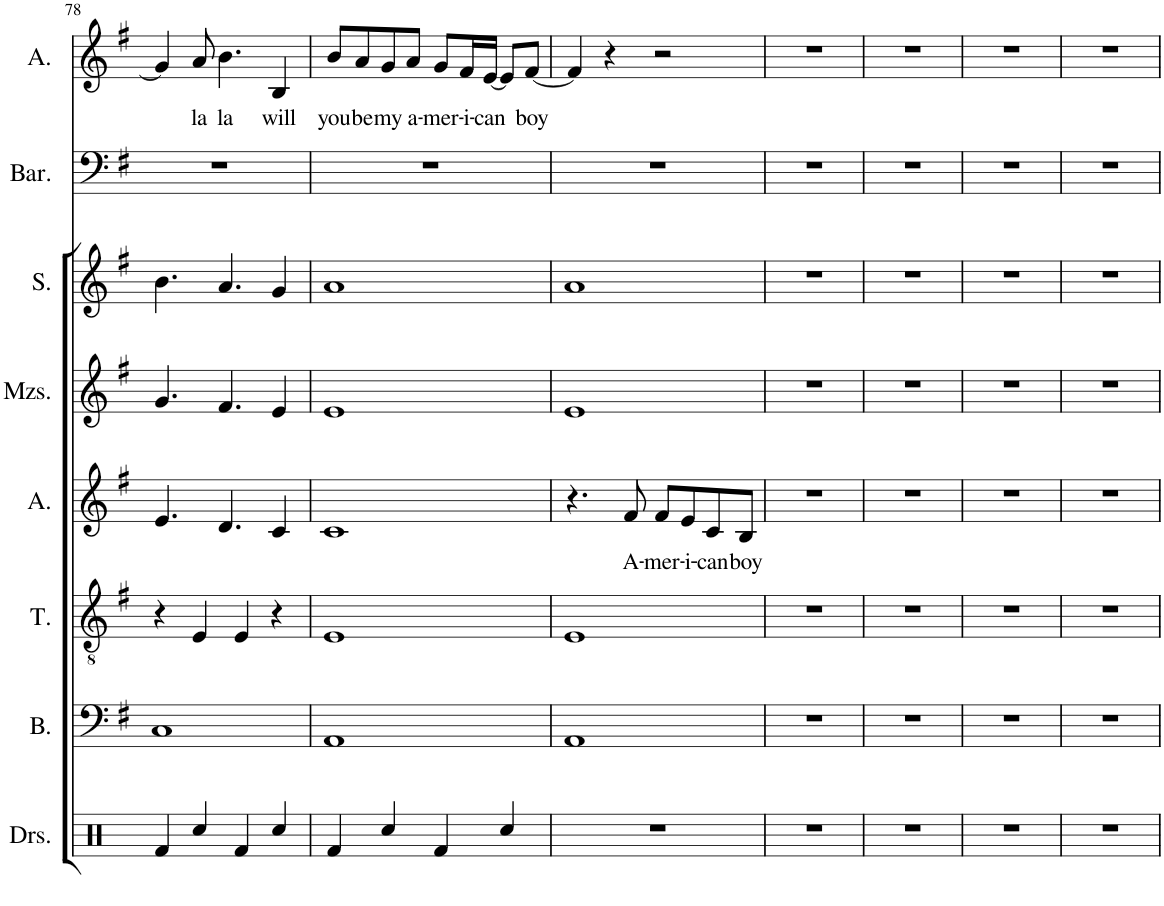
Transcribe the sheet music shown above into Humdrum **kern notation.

**kern	**kern	**kern	**kern	**text	**kern	**kern	**kern	**kern	**text
*part8	*part7	*part6	*part5	*part5	*part4	*part3	*part2	*part1	*part1
*staff8	*staff7	*staff6	*staff5	*staff5	*staff4	*staff3	*staff2	*staff1	*staff1
*I"Drumset	*I"Bass	*I"Tenor	*I"Alto	*	*I"Mezzo-soprano	*I"Soprano	*I"Baritone	*I"Alto	*
*I'Drs.	*I'B.	*I'T.	*I'A.	*	*I'Mzs.	*I'S.	*I'Bar.	*I'A.	*
!!LO:PB:g=z
*clefX	*clefF4	*clefGv2	*clefG2	*	*clefG2	*clefG2	*clefF4	*clefG2	*
*k[]	*k[f#]	*k[f#]	*k[f#]	*	*k[f#]	*k[f#]	*k[f#]	*k[f#]	*
*M4/4	*M4/4	*M4/4	*M4/4	*	*M4/4	*M4/4	*M4/4	*M4/4	*
=78	=78	=78	=78	=78	=78	=78	=78	=78	=78
4Rf/	1C	4r	4.e/	.	4.g/	4.b\	1r	4g/]	.
!	!	!	!	!	!	!	!	!	!LO:LY:b
4Rcc/	.	4E/	.	.	.	.	.	8a/	la
!	!	!	!	!	!	!	!	!	!LO:LY:b
.	.	.	4.d/	.	4.f#/	4.a/	.	4.b\	la
4Rf/	.	4E/	.	.	.	.	.	.	.
!	!	!	!	!	!	!	!	!	!LO:LY:b
4Rcc/	.	4r	4c/	.	4e/	4g/	.	4B/	will
=79	=79	=79	=79	=79	=79	=79	=79	=79	=79
!	!	!	!	!	!	!	!	!	!LO:LY:b
4Rf/	1AA	1E	1c	.	1e	1a	1r	8b/L	you
!	!	!	!	!	!	!	!	!	!LO:LY:b
.	.	.	.	.	.	.	.	8a/	be
!	!	!	!	!	!	!	!	!	!LO:LY:b
4Rcc/	.	.	.	.	.	.	.	8g/	my
!	!	!	!	!	!	!	!	!	!LO:LY:b
.	.	.	.	.	.	.	.	8a/J	a-
!	!	!	!	!	!	!	!	!	!LO:LY:b
4Rf/	.	.	.	.	.	.	.	8g/L	-mer-
!	!	!	!	!	!	!	!	!	!LO:LY:b
.	.	.	.	.	.	.	.	16f#/L	-i-
!	!	!	!	!	!	!	!	!	!LO:LY:b
.	.	.	.	.	.	.	.	[16e/JJ	-can
4Rcc/	.	.	.	.	.	.	.	8e/L]	.
!	!	!	!	!	!	!	!	!	!LO:LY:b
.	.	.	.	.	.	.	.	[8f#/J	boy
=80	=80	=80	=80	=80	=80	=80	=80	=80	=80
1r	1AA	1E	4.r	.	1e	1a	1r	4f#/]	.
.	.	.	.	.	.	.	.	4r	.
!	!	!	!	!LO:LY:b	!	!	!	!	!
.	.	.	8f#/	A-	.	.	.	.	.
!	!	!	!	!LO:LY:b	!	!	!	!	!
.	.	.	8f#/L	-mer-	.	.	.	2r	.
!	!	!	!	!LO:LY:b	!	!	!	!	!
.	.	.	8e/	-i-	.	.	.	.	.
!	!	!	!	!LO:LY:b	!	!	!	!	!
.	.	.	8c/	-can	.	.	.	.	.
!	!	!	!	!LO:LY:b	!	!	!	!	!
.	.	.	8B/J	boy	.	.	.	.	.
=81	=81	=81	=81	=81	=81	=81	=81	=81	=81
1r	1r	1r	1r	.	1r	1r	1r	1r	.
=82	=82	=82	=82	=82	=82	=82	=82	=82	=82
1r	1r	1r	1r	.	1r	1r	1r	1r	.
=83	=83	=83	=83	=83	=83	=83	=83	=83	=83
1r	1r	1r	1r	.	1r	1r	1r	1r	.
=84	=84	=84	=84	=84	=84	=84	=84	=84	=84
1r	1r	1r	1r	.	1r	1r	1r	1r	.
=	=	=	=	=	=	=	=	=	=
*-	*-	*-	*-	*-	*-	*-	*-	*-	*-
